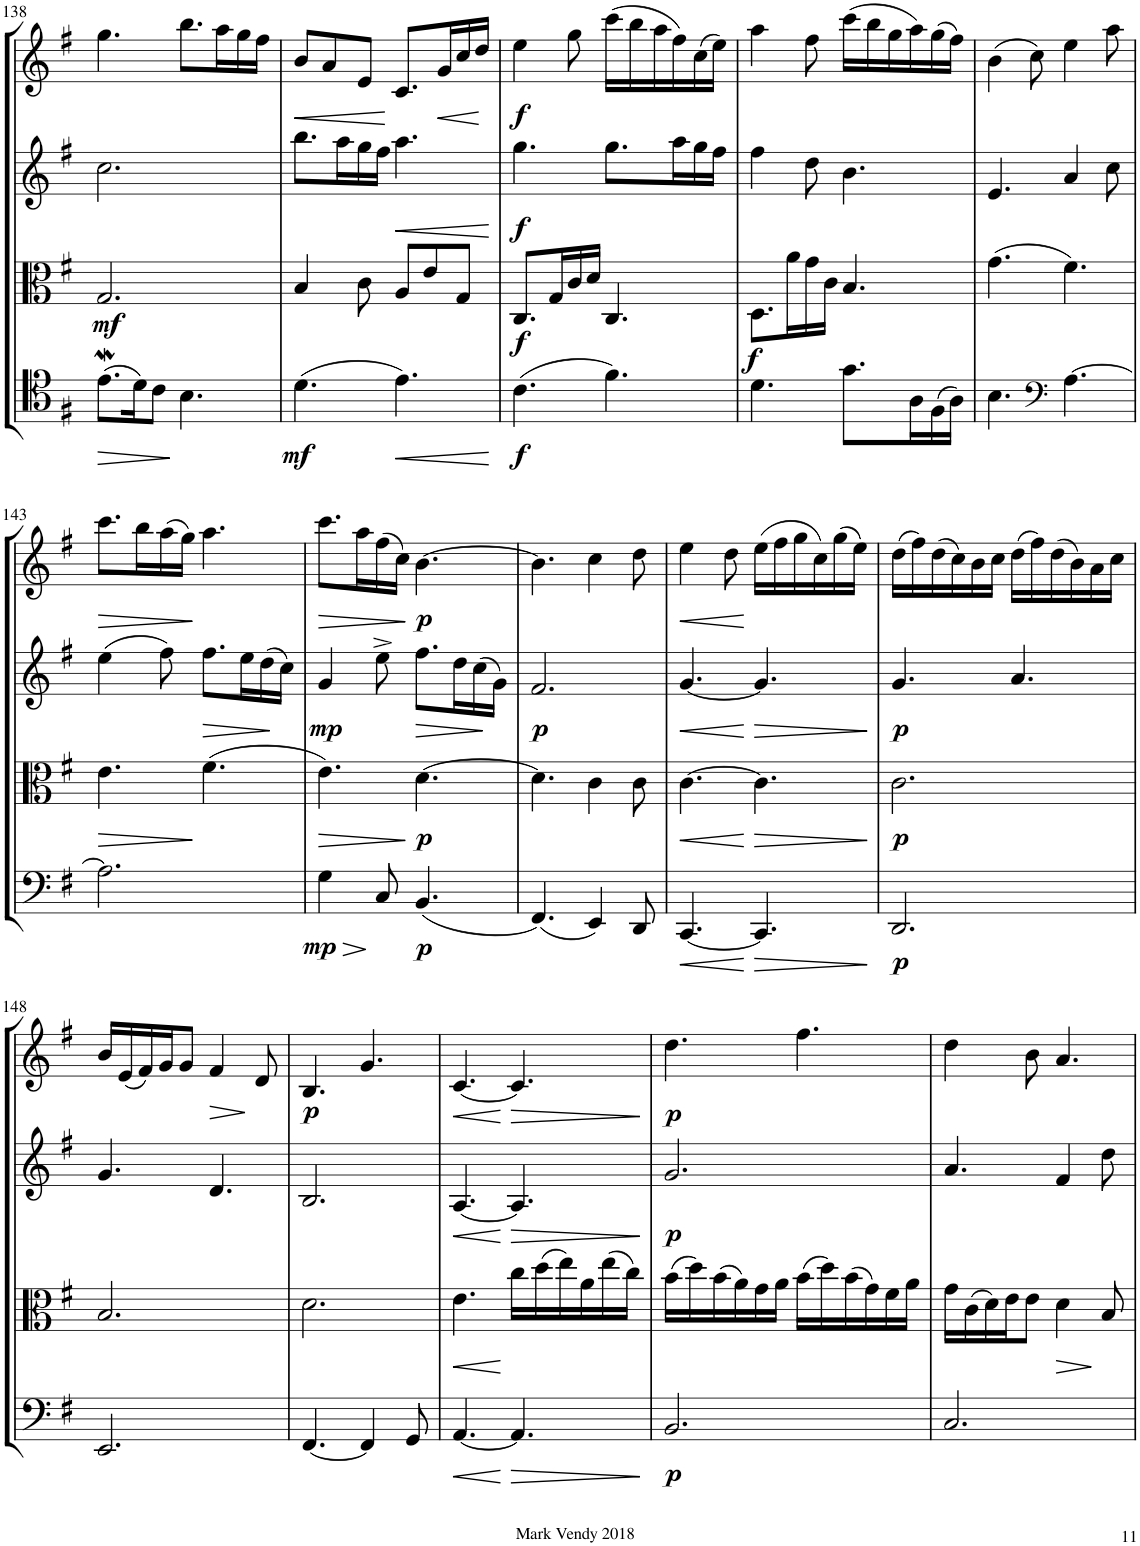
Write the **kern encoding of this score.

**kern	**dynam	**kern	**dynam	**kern	**dynam	**kern	**dynam
*part4	*part4	*part3	*part3	*part2	*part2	*part1	*part1
*staff4	*staff4	*staff3	*staff3	*staff2	*staff2	*staff1	*staff1
*I"Violoncello	*	*I"Viola	*	*I"Violin II	*	*I"Violin I	*
*I'Vc	*	*I'Vla	*	*I'Vln	*	*I'Vln	*
!!LO:PB:g=z
*clefC4	*	*clefC3	*	*clefG2	*	*clefG2	*
*k[f#]	*	*k[f#]	*	*k[f#]	*	*k[f#]	*
*M6/8	*	*M6/8	*	*M6/8	*	*M6/8	*
=138	=138	=138	=138	=138	=138	=138	=138
!	!LO:HP:b	!	!LO:DY:b	!	!	!	!
(8.eW\L	>	2.G/	mf	2.cc\	.	4.gg\	.
16d\K)	.	.	.	.	.	.	.
8c\J	.	.	.	.	.	.	.
4.B\	.	.	.	.	.	8.bb\L	.
.	.	.	.	.	.	16aa\L	.
.	.	.	.	.	.	16gg\	.
.	.	.	.	.	.	16ff#\JJ	.
=139	=139	=139	=139	=139	=139	=139	=139
!	!LO:DY:b	!	!	!	!	!	!LO:HP:b
(4.d\	mf	4B/	.	8.bb\L	.	8b/L	<
.	.	.	.	.	.	8a/	.
.	.	.	.	16aa\L	.	.	.
.	.	8c\	.	16gg\	.	8e/J	.
.	.	.	.	16ff#\JJ	.	.	.
!	!LO:HP:b	!	!	!	!LO:HP:b	!	!
4.e\)	<	8A/L	.	4.aa\	<	8.c/L	.
.	.	8e/	.	.	.	.	.
!	!	!	!	!	!	!	!LO:HP:b
.	.	.	.	.	.	16g/L	<
.	.	8G/J	.	.	.	16cc/	.
.	.	.	.	.	.	16dd/JJ	[
.	]	.	.	.	.	.	.
=140	=140	=140	=140	=140	=140	=140	=140
!	!LO:DY:b	!	!LO:DY:b	!	!LO:DY:b	!	!LO:DY:b
(4.c\	f	8.C/L	f	4.gg\	f	4ee\	f
.	.	16G/L	.	.	.	.	.
.	.	16c/	.	.	.	8gg\	.
.	.	16d/JJ	.	.	.	.	.
4.f#\)	.	4.C/	.	8.gg\L	.	(16ccc\LL	.
.	.	.	.	.	.	16bb\	.
.	.	.	.	.	.	16aa\	.
.	.	.	.	16aa\L	.	16ff#\)	.
.	.	.	.	16gg\	.	(16cc\	.
.	.	.	.	16ff#\JJ	.	16ee\JJ)	.
=141	=141	=141	=141	=141	=141	=141	=141
!	!	!	!LO:DY:b	!	!	!	!
4.d\	.	8.D\L	f	4ff#\	.	4aa\	.
.	.	16a\L	.	.	.	.	.
.	.	16g\	.	8dd\	.	8ff#\	.
.	.	16c\JJ	.	.	.	.	.
8.g\L	.	4.B/	.	4.b\	.	(16ccc\LL	.
.	.	.	.	.	.	16bb\	.
.	.	.	.	.	.	16gg\	.
16A\L	.	.	.	.	.	16aa\)	.
(16F#\	.	.	.	.	.	(16gg\	.
16A\JJ)	.	.	.	.	.	16ff#\JJ)	.
=142	=142	=142	=142	=142	=142	=142	=142
4.B\	.	(4.g\	.	4.e/	.	(4b\	.
.	.	.	.	.	.	8cc\)	.
*clefF4	*	*	*	*	*	*	*
[4.A\	.	4.f#\)	.	4a/	.	4ee\	.
.	.	.	.	8cc\	.	8aa\	.
.	[	.	.	.	.	.	.
!!LO:LB:g=z
=143	=143	=143	=143	=143	=143	=143	=143
!	!LO:HP:b	!	!LO:HP:b	!	!	!	!LO:HP:b
2.A\]	>	4.e\	>	(4ee\	.	8.ccc\L	>
.	.	.	.	.	.	16bb\L	.
.	.	.	.	8ff#\)	.	(16aa\	.
.	.	.	.	.	.	16gg\JJ)	.
!	!	!	!	!	!LO:HP:b	!	!
.	.	(4.f#\	.	8.ff#\L	>	4.aa\	[
.	.	.	.	16ee\L	.	.	.
.	.	.	.	(16dd\	.	.	.
.	.	.	.	16cc\JJ)	[	.	.
=144	=144	=144	=144	=144	=144	=144	=144
!	!LO:HP:b	!	!LO:HP:b	!	!	!	!LO:HP:b
!	!LO:DY:n=1:b	!	!	!	!LO:DY:b	!	!
4G\	> mp	4.e\)	>	4g/	mp	8.ccc\L	>
.	.	.	.	.	.	16aa\L	.
8C/	]	.	.	8ee^\	.	(16ff#\	.
.	.	.	.	.	.	16cc\JJ)	.
!	!LO:DY:n=2:b	!	!LO:DY:n=1:b	!	!LO:HP:b	!	!LO:DY:n=1:b
(4.BB/	p	[4.d\	] p	8.ff#\L	>	[4.b\	] p
.	.	.	.	16dd\L	.	.	.
.	.	.	.	(16cc\	.	.	.
.	.	.	.	16g\JJ)	]	.	.
=145	=145	=145	=145	=145	=145	=145	=145
!	!	!	!	!	!LO:DY:b	!	!
(4.FF#/)	.	4.d\]	.	2.f#/	p	4.b\]	.
4EE/)	.	4c\	.	.	.	4cc\	.
8DD/	.	8c\	.	.	.	8dd\	.
=146	=146	=146	=146	=146	=146	=146	=146
!	!LO:HP:b	!	!LO:HP:b	!	!LO:HP:b	!	!LO:HP:b
[4.CC/	<	[4.c\	<	[4.g/	<	4ee\	<
.	.	.	.	.	.	8dd\	.
!	!LO:HP:n=1:b	!	!LO:HP:n=1:b	!	!LO:HP:n=1:b	!	!
4.CC/]	] >	4.c\]	] >	4.g/]	] >	(16ee\LL	]
.	.	.	.	.	.	16ff#\	.
.	.	.	.	.	.	16gg\	.
.	.	.	.	.	.	16cc\)	.
.	.	.	.	.	.	(16gg\	.
.	.	.	.	.	.	16ee\JJ)	.
.	[	.	[	.	[	.	.
=147	=147	=147	=147	=147	=147	=147	=147
!	!LO:DY:b	!	!LO:DY:b	!	!LO:DY:b	!	!
2.DD/	p	2.c\	p	4.g/	p	(16dd\LL	.
.	.	.	.	.	.	16ff#\)	.
.	.	.	.	.	.	(16dd\	.
.	.	.	.	.	.	16cc\)	.
.	.	.	.	.	.	16b\	.
.	.	.	.	.	.	16cc\JJ	.
.	.	.	.	4.a/	.	(16dd\LL	.
.	.	.	.	.	.	16ff#\)	.
.	.	.	.	.	.	(16dd\	.
.	.	.	.	.	.	16b\)	.
.	.	.	.	.	.	16a\	.
.	.	.	.	.	.	16cc\JJ	.
!!LO:LB:g=z
=148	=148	=148	=148	=148	=148	=148	=148
2.EE/	.	2.B/	.	4.g/	.	16b/LL	.
.	.	.	.	.	.	(16e/	.
.	.	.	.	.	.	16f#/)	.
.	.	.	.	.	.	16g/J	.
.	.	.	.	.	.	8g/J	.
!	!	!	!	!	!	!	!LO:HP:b
.	.	.	.	4.d/	.	4f#/	>
.	.	.	.	.	.	8d/	[
=149	=149	=149	=149	=149	=149	=149	=149
!	!	!	!	!	!	!	!LO:DY:b
[4.FF#/	.	2.d\	.	2.B/	.	4.B/	p
4FF#/]	.	.	.	.	.	4.g/	.
8GG/	.	.	.	.	.	.	.
=150	=150	=150	=150	=150	=150	=150	=150
!	!LO:HP:b	!	!LO:HP:b	!	!LO:HP:b	!	!LO:HP:b
[4.AA/	<	4.e\	<	[4.A/	<	[4.c/	<
4.AA/]	]	16cc\LL	]	4.A/]	]	4.c/]	]
.	.	(16dd\	.	.	.	.	.
.	.	16ee\)	.	.	.	.	.
.	.	16a\	.	.	.	.	.
.	.	(16ee\	.	.	.	.	.
.	.	16cc\JJ)	.	.	.	.	.
.	[	.	.	.	[	.	[
=151	=151	=151	=151	=151	=151	=151	=151
!	!LO:DY:b	!	!	!	!LO:DY:b	!	!LO:DY:b
2.BB/	p	(16b\LL	.	2.g/	p	4.dd\	p
.	.	16dd\)	.	.	.	.	.
.	.	(16b\	.	.	.	.	.
.	.	16a\)	.	.	.	.	.
.	.	16g\	.	.	.	.	.
.	.	16a\JJ	.	.	.	.	.
.	.	(16b\LL	.	.	.	4.ff#\	.
.	.	16dd\)	.	.	.	.	.
.	.	(16b\	.	.	.	.	.
.	.	16g\)	.	.	.	.	.
.	.	16f#\	.	.	.	.	.
.	.	16a\JJ	.	.	.	.	.
=152	=152	=152	=152	=152	=152	=152	=152
2.C/	.	16g\LL	.	4.a/	.	4dd\	.
.	.	(16c\	.	.	.	.	.
.	.	16d\)	.	.	.	.	.
.	.	16e\J	.	.	.	.	.
.	.	8e\J	.	.	.	8b\	.
.	.	4d\	.	4f#/	.	4.a/	.
.	.	8B/	[	8dd\	.	.	.
=	=	=	=	=	=	=	=
*-	*-	*-	*-	*-	*-	*-	*-
